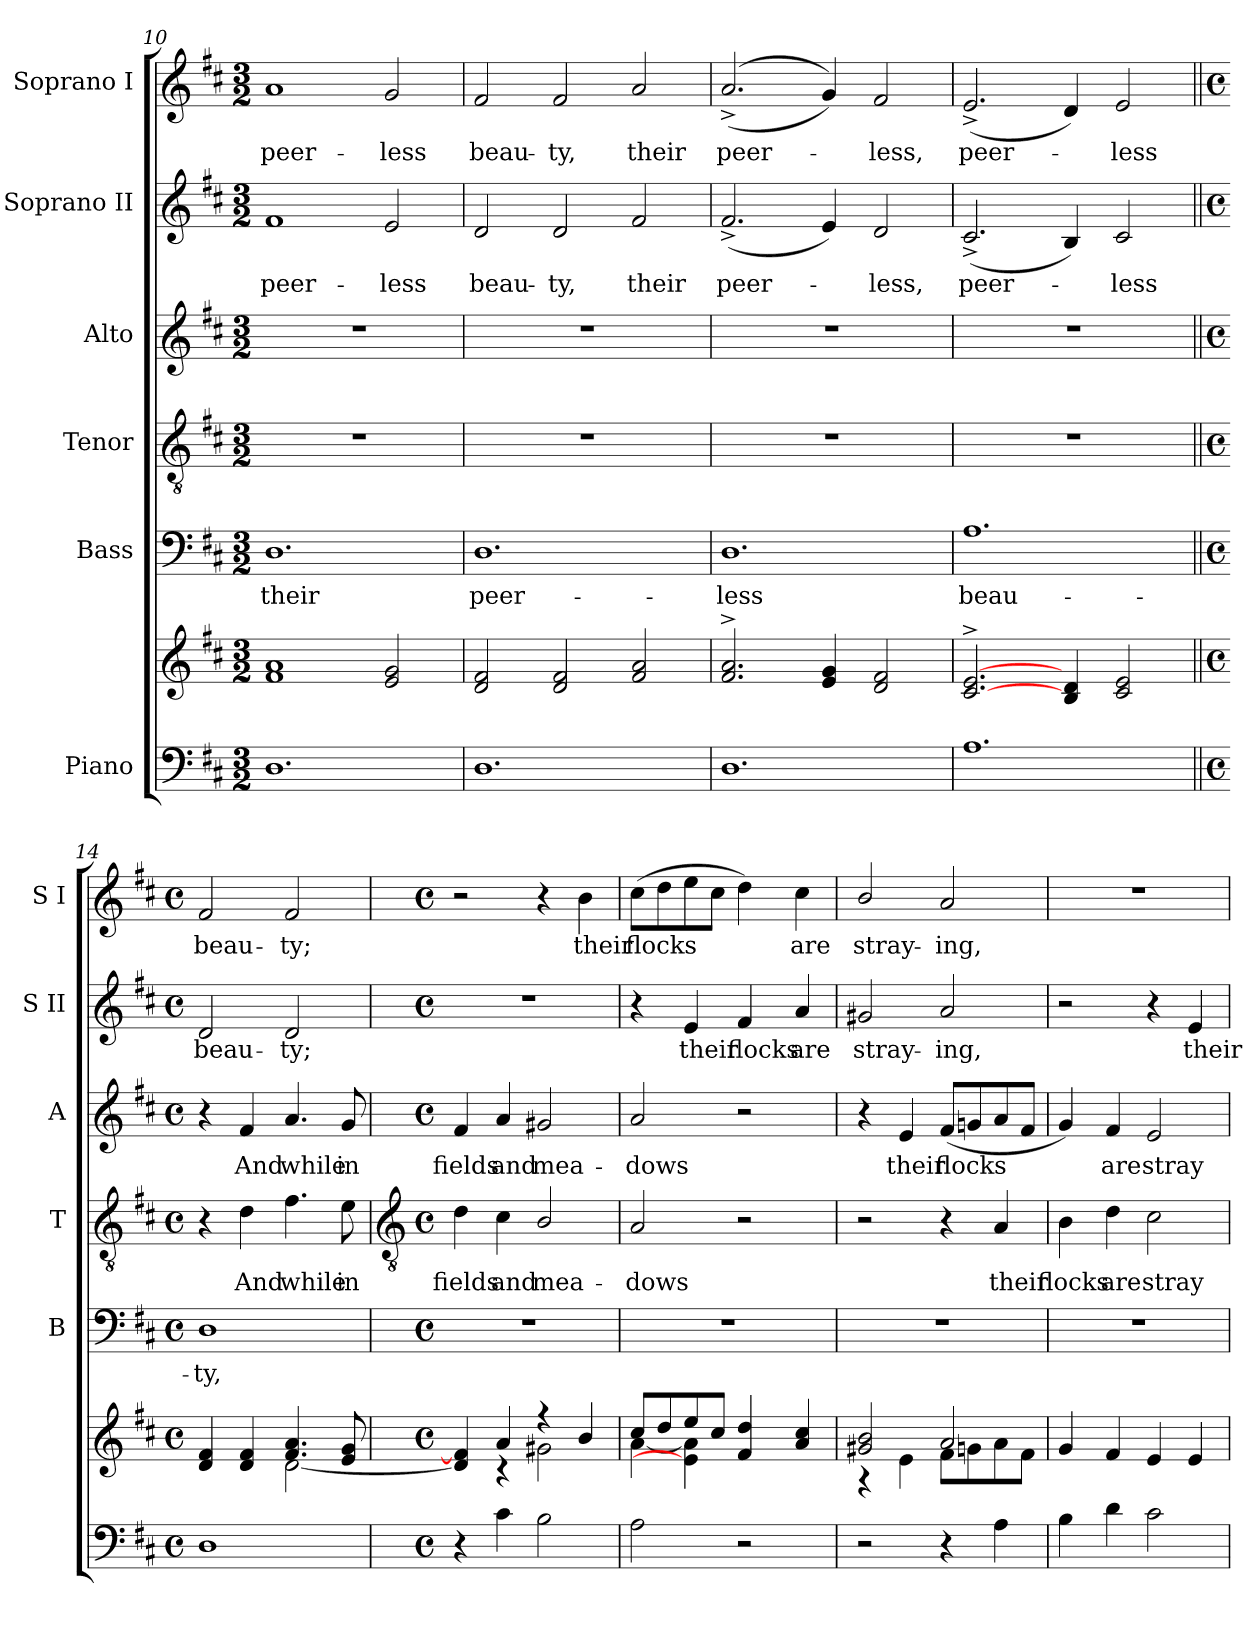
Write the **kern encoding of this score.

**kern	**kern	**kern	**text	**kern	**text	**kern	**text	**kern	**text	**kern	**text
*part6	*part6	*part5	*part5	*part4	*part4	*part3	*part3	*part2	*part2	*part1	*part1
*staff7	*staff6	*staff5	*staff5	*staff4	*staff4	*staff3	*staff3	*staff2	*staff2	*staff1	*staff1
*I"Piano	*	*I"Bass	*	*I"Tenor	*	*I"Alto	*	*I"Soprano II	*	*I"Soprano I	*
*	*	*I'B	*	*I'T	*	*I'A	*	*I'S II	*	*I'S I	*
*clefF4	*clefG2	*clefF4	*	*clefGv2	*	*clefG2	*	*clefG2	*	*clefG2	*
*k[f#c#]	*k[f#c#]	*k[f#c#]	*	*k[f#c#]	*	*k[f#c#]	*	*k[f#c#]	*	*k[f#c#]	*
*D:	*D:	*D:	*	*D:	*	*D:	*	*D:	*	*D:	*
*M3/2	*M3/2	*M3/2	*	*M3/2	*	*M3/2	*	*M3/2	*	*M3/2	*
=10	=10	=10	=10	=10	=10	=10	=10	=10	=10	=10	=10
*	*^	*	*	*	*	*	*	*	*	*	*
!	!	!LO:N:vis=1	!	!LO:LY:b	!LO:N:vis=1	!	!LO:N:vis=1	!	!	!LO:LY:b	!	!LO:LY:b
1.D	1f# 1a	1.ryy	1.D	their	1.r	.	1.r	.	1f#	peer-	1a	peer-
!	!	!	!	!	!	!	!	!	!	!LO:LY:b	!	!LO:LY:b
.	2e 2g	.	.	.	.	.	.	.	2e	-less	2g	-less
=11	=11	=11	=11	=11	=11	=11	=11	=11	=11	=11	=11	=11
!	!	!LO:N:vis=1	!	!LO:LY:b	!LO:N:vis=1	!	!LO:N:vis=1	!	!	!LO:LY:b	!	!LO:LY:b
1.D	2d 2f#	1.ryy	1.D	peer-	1.r	.	1.r	.	2d	beau-	2f#	beau-
!	!	!	!	!	!	!	!	!	!	!LO:LY:b	!	!LO:LY:b
.	2d 2f#	.	.	.	.	.	.	.	2d	-ty,	2f#	-ty,
!	!	!	!	!	!	!	!	!	!	!LO:LY:b	!	!LO:LY:b
.	2f# 2a	.	.	.	.	.	.	.	2f#	their	2a	their
=12	=12	=12	=12	=12	=12	=12	=12	=12	=12	=12	=12	=12
!	!	!LO:N:vis=1	!	!LO:LY:b	!LO:N:vis=1	!	!LO:N:vis=1	!	!	!LO:LY:b	!	!LO:LY:b
1.D	2.f#^ 2.a^	1.ryy	1.D	-less	1.r	.	1.r	.	(<2.f#^	peer-	(<(<2.a^	peer-
.	4e 4g	.	.	.	.	.	.	.	4e)	.	4g))	.
!	!	!	!	!	!	!	!	!	!	!LO:LY:b	!	!LO:LY:b
.	2d 2f#	.	.	.	.	.	.	.	2d	less,	2f#	less,
=13	=13	=13	=13	=13	=13	=13	=13	=13	=13	=13	=13	=13
!	!	!LO:N:vis=1	!	!LO:LY:b	!LO:N:vis=1	!	!LO:N:vis=1	!	!	!LO:LY:b	!	!LO:LY:b
1.A	[2.c#^ [2.e^	1.ryy	1.A	beau-	1.r	.	1.r	.	(<2.c#^	peer-	(<2.e^	peer-
.	4B 4d	.	.	.	.	.	.	.	4B)	.	4d)	.
!	!	!	!	!	!	!	!	!	!	!LO:LY:b	!	!LO:LY:b
.	2c# 2e	.	.	.	.	.	.	.	2c#	less	2e	less
=14||	=14||	=14||	=14||	=14||	=14||	=14||	=14||	=14||	=14||	=14||	=14||	=14||
*M4/4	*M4/4	*	*M4/4	*	*M4/4	*	*M4/4	*	*M4/4	*	*M4/4	*
*met(c)	*met(c)	*	*met(c)	*	*met(c)	*	*met(c)	*	*met(c)	*	*met(c)	*
*	*MM112	*	*	*	*	*	*	*	*	*	*	*
!	!	!	!	!LO:LY:b	!	!	!	!	!	!LO:LY:b	!	!LO:LY:b
1D	4d 4f#	2ryy	1D	-ty,	4r	.	4r	.	2d	beau-	2f#	beau-
!	!	!	!	!	!	!LO:LY:b	!	!LO:LY:b	!	!	!	!
.	4d 4f#	.	.	.	4d	And	4f#	And	.	.	.	.
!	!	!	!	!	!	!LO:LY:b	!	!LO:LY:b	!	!LO:LY:b	!	!LO:LY:b
.	4.f# 4.a	[2d\	.	.	4.f#	while	4.a	while	2d	-ty;	2f#	-ty;
!	!	!	!	!	!	!LO:LY:b	!	!LO:LY:b	!	!	!	!
.	8e 8g	.	.	.	8e	in	8g	in	.	.	.	.
!!LO:LB:g=z
=15	=15	=15	=15	=15	=15	=15	=15	=15	=15	=15	=15	=15
*	*	*	*	*	*clefGv2	*	*	*	*	*	*	*
*M4/4	*M4/4	*	*M4/4	*	*M4/4	*	*M4/4	*	*M4/4	*	*M4/4	*
*met(c)	*met(c)	*	*met(c)	*	*met(c)	*	*met(c)	*	*met(c)	*	*met(c)	*
!	!	!	!	!	!	!LO:LY:b	!	!LO:LY:b	!	!	!	!
4r	4ryy	4d/] 4f#/]	1r	.	4d	fields	4f#	fields	1r	.	2r	.
!	!	!	!	!	!	!LO:LY:b	!	!LO:LY:b	!	!	!	!
4c#	4a/	4r	.	.	4c#	and	4a	and	.	.	.	.
!	!	!	!	!	!	!LO:LY:b	!	!LO:LY:b	!	!	!	!
2B	4r	2g#X\	.	.	2B/	mea-	2g#X	mea-	.	.	4r	.
!	!	!	!	!	!	!	!	!	!	!	!	!LO:LY:b
.	4b/	.	.	.	.	.	.	.	.	.	4b	their
=16	=16	=16	=16	=16	=16	=16	=16	=16	=16	=16	=16	=16
!	!	!	!	!	!	!LO:LY:b	!	!LO:LY:b	!	!	!	!LO:LY:b
2A	8cc#/L	[4a\	1r	.	2A	-dows	2a	-dows	4r	.	(>8cc#L	flocks
.	8dd/	.	.	.	.	.	.	.	.	.	8dd	.
!	!	!	!	!	!	!	!	!	!	!LO:LY:b	!	!
.	8ee/	4e\] 4a\]	.	.	.	.	.	.	4e	their	8ee	.
.	8cc#/J	.	.	.	.	.	.	.	.	.	8cc#J	.
!	!	!	!	!	!	!	!	!	!	!LO:LY:b	!	!
2r	4f#/ 4dd/	2ryy	.	.	2r	.	2r	.	4f#	flocks	4dd)	.
!	!	!	!	!	!	!	!	!	!	!LO:LY:b	!	!LO:LY:b
.	4a/ 4cc#/	.	.	.	.	.	.	.	4a	are	4cc#	are
=17	=17	=17	=17	=17	=17	=17	=17	=17	=17	=17	=17	=17
!	!	!	!	!	!	!	!	!	!	!LO:LY:b	!	!LO:LY:b
2r	2g#X/ 2b/	4r	1r	.	2r	.	4r	.	2g#X	stray-	2b/	stray-
!	!	!	!	!	!	!	!	!LO:LY:b	!	!	!	!
.	.	4e\	.	.	.	.	4e	their	.	.	.	.
!	!	!	!	!	!	!	!	!LO:LY:b	!	!LO:LY:b	!	!LO:LY:b
4r	2a/	8f#\L	.	.	4r	.	(<8f#L	flocks	2a	-ing,	2a	-ing,
.	.	8g\	.	.	.	.	8gn	.	.	.	.	.
!	!	!	!	!	!	!LO:LY:b	!	!	!	!	!	!
4A	.	8a\	.	.	4A	their	8a	.	.	.	.	.
.	.	8f#\J	.	.	.	.	8f#J	.	.	.	.	.
=18	=18	=18	=18	=18	=18	=18	=18	=18	=18	=18	=18	=18
!	!	!	!	!	!	!LO:LY:b	!	!	!	!	!	!
4B	4g/	2ryy	1r	.	4B	flocks	4g)	.	2r	.	1r	.
!	!	!	!	!	!	!LO:LY:b	!	!LO:LY:b	!	!	!	!
4d	4f#/	.	.	.	4d	are	4f#	are	.	.	.	.
!	!	!	!	!	!	!LO:LY:b	!	!LO:LY:b	!	!	!	!
2c#	4e/	2ryy	.	.	2c#	stray-	2e	stray-	4r	.	.	.
!	!	!	!	!	!	!	!	!	!	!LO:LY:b	!	!
.	4e/	.	.	.	.	.	.	.	4e	their	.	.
*	*v	*v	*	*	*	*	*	*	*	*	*	*
=	=	=	=	=	=	=	=	=	=	=	=
*-	*-	*-	*-	*-	*-	*-	*-	*-	*-	*-	*-
